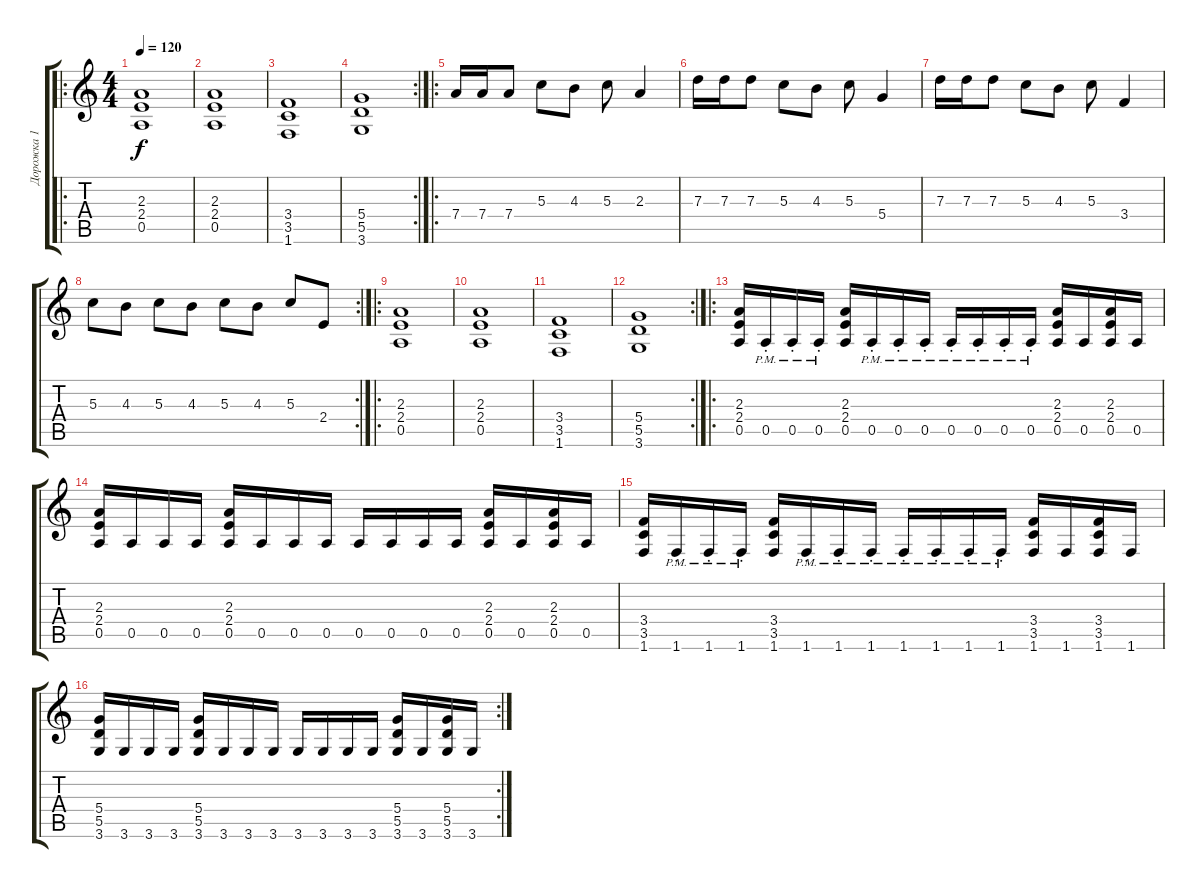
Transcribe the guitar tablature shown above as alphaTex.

\track ("Дорожка 1" "Дорожка 1") {instrument acousticguitarsteel}
\staff {score tabs}
\tuning (E4 B3 G3 D3 A2 E2) {hide}
\ro
\ts (4 4)
\tempo 120
\clef g2
\ks c
(2.3 2.4 0.5).1{dy f volume 12 instrument overdrivenguitar} |
(2.3 2.4 0.5).1 |
(3.4 3.5 1.6).1 |
\rc 2
(5.4 5.5 3.6).1 |
\ro
7.4.16 7.4.16 7.4.8 5.3.8 4.3.8 5.3.8 2.3.4 |
7.3.16 7.3.16 7.3.8 5.3.8 4.3.8 5.3.8 5.4.4 |
7.3.16 7.3.16 7.3.8 5.3.8 4.3.8 5.3.8 3.4.4 |
\rc 2
5.3.8 4.3.8 5.3.8 4.3.8 5.3.8 4.3.8 5.3.8 2.4.8 |
\ro
(2.3 2.4 0.5).1{volume 12 instrument overdrivenguitar} |
(2.3 2.4 0.5).1 |
(3.4 3.5 1.6).1 |
\rc 2
(5.4 5.5 3.6).1 |
\ro
(2.3 2.4 0.5).16 0.5{pm st}.16 0.5{pm st}.16 0.5{pm st}.16 (2.3 2.4 0.5).16 0.5{pm st}.16 0.5{pm st}.16 0.5{pm st}.16 0.5{pm st}.16 0.5{pm st}.16 0.5{pm st}.16 0.5{pm st}.16 (2.3 2.4 0.5).16 0.5.16 (2.3 2.4 0.5).16 0.5.16 |
(2.3 2.4 0.5).16 0.5.16 0.5.16 0.5.16 (2.3 2.4 0.5).16 0.5.16 0.5.16 0.5.16 0.5.16 0.5.16 0.5.16 0.5.16 (2.3 2.4 0.5).16 0.5.16 (2.3 2.4 0.5).16 0.5.16 |
(3.4 3.5 1.6).16 1.6{pm st}.16 1.6{pm st}.16 1.6{pm st}.16 (3.4 3.5 1.6).16 1.6{pm st}.16 1.6{pm st}.16 1.6{pm st}.16 1.6{pm st}.16 1.6{pm st}.16 1.6{pm st}.16 1.6{pm st}.16 (3.4 3.5 1.6).16 1.6.16 (3.4 3.5 1.6).16 1.6.16 |
\rc 2
(5.4 5.5 3.6).16 3.6.16 3.6.16 3.6.16 (5.4 5.5 3.6).16 3.6.16 3.6.16 3.6.16 3.6.16 3.6.16 3.6.16 3.6.16 (5.4 5.5 3.6).16 3.6.16 (5.4 5.5 3.6).16 3.6.16
